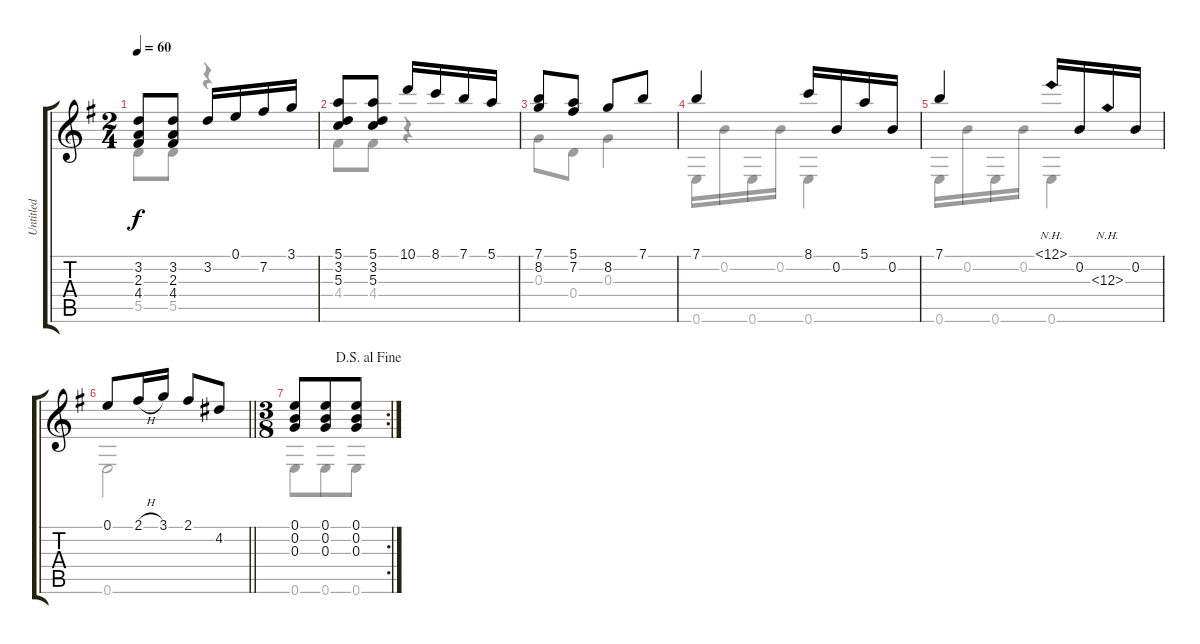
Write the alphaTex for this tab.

\track ("Untitled" "Untitled") {instrument acousticguitarnylon}
\staff {score tabs}
\tuning (E4 B3 G3 D3 A2 E2) {hide}
\voice
\ts (2 4)
\tempo 60
\clef g2
\ks g
(3.2 2.3 4.4).8{dy f} (3.2 2.3 4.4).8 3.2.16 0.1.16 7.2.16 3.1.16 |
(5.1 3.2 5.3).8 (5.1 3.2 5.3).8 10.1.16 8.1.16 7.1.16 5.1.16 |
(7.1 8.2).8 (5.1 7.2).8 8.2.8 7.1.8 |
7.1.4 8.1.16 0.2.16 5.1.16 0.2.16 |
7.1.4 12.1{nh}.16 0.2.16 12.3{nh}.16 0.2.16 |
\barLineRight lightlight
0.1.8 2.1{h}.16 3.1.16 2.1.8 4.2.8 |
\rc 2
\ts (3 8)
\jump dalsegnoalfine
(0.1 0.2 0.3).8 (0.1 0.2 0.3).8 (0.1 0.2 0.3).8
\voice
\clef g2
\ottava regular
\simile none
\ks g
5.5.8{dy f} 5.5.8 r.4 |
4.4.8 4.4.8 r.4 |
0.3.8 0.4.8 0.3.4 |
0.6.16 0.2.16 0.6.16 0.2.16 0.6.4 |
0.6.16 0.2.16 0.6.16 0.2.16 0.6.4 |
\barLineRight lightlight
0.6.2 |
0.6.8 0.6.8 0.6.8
